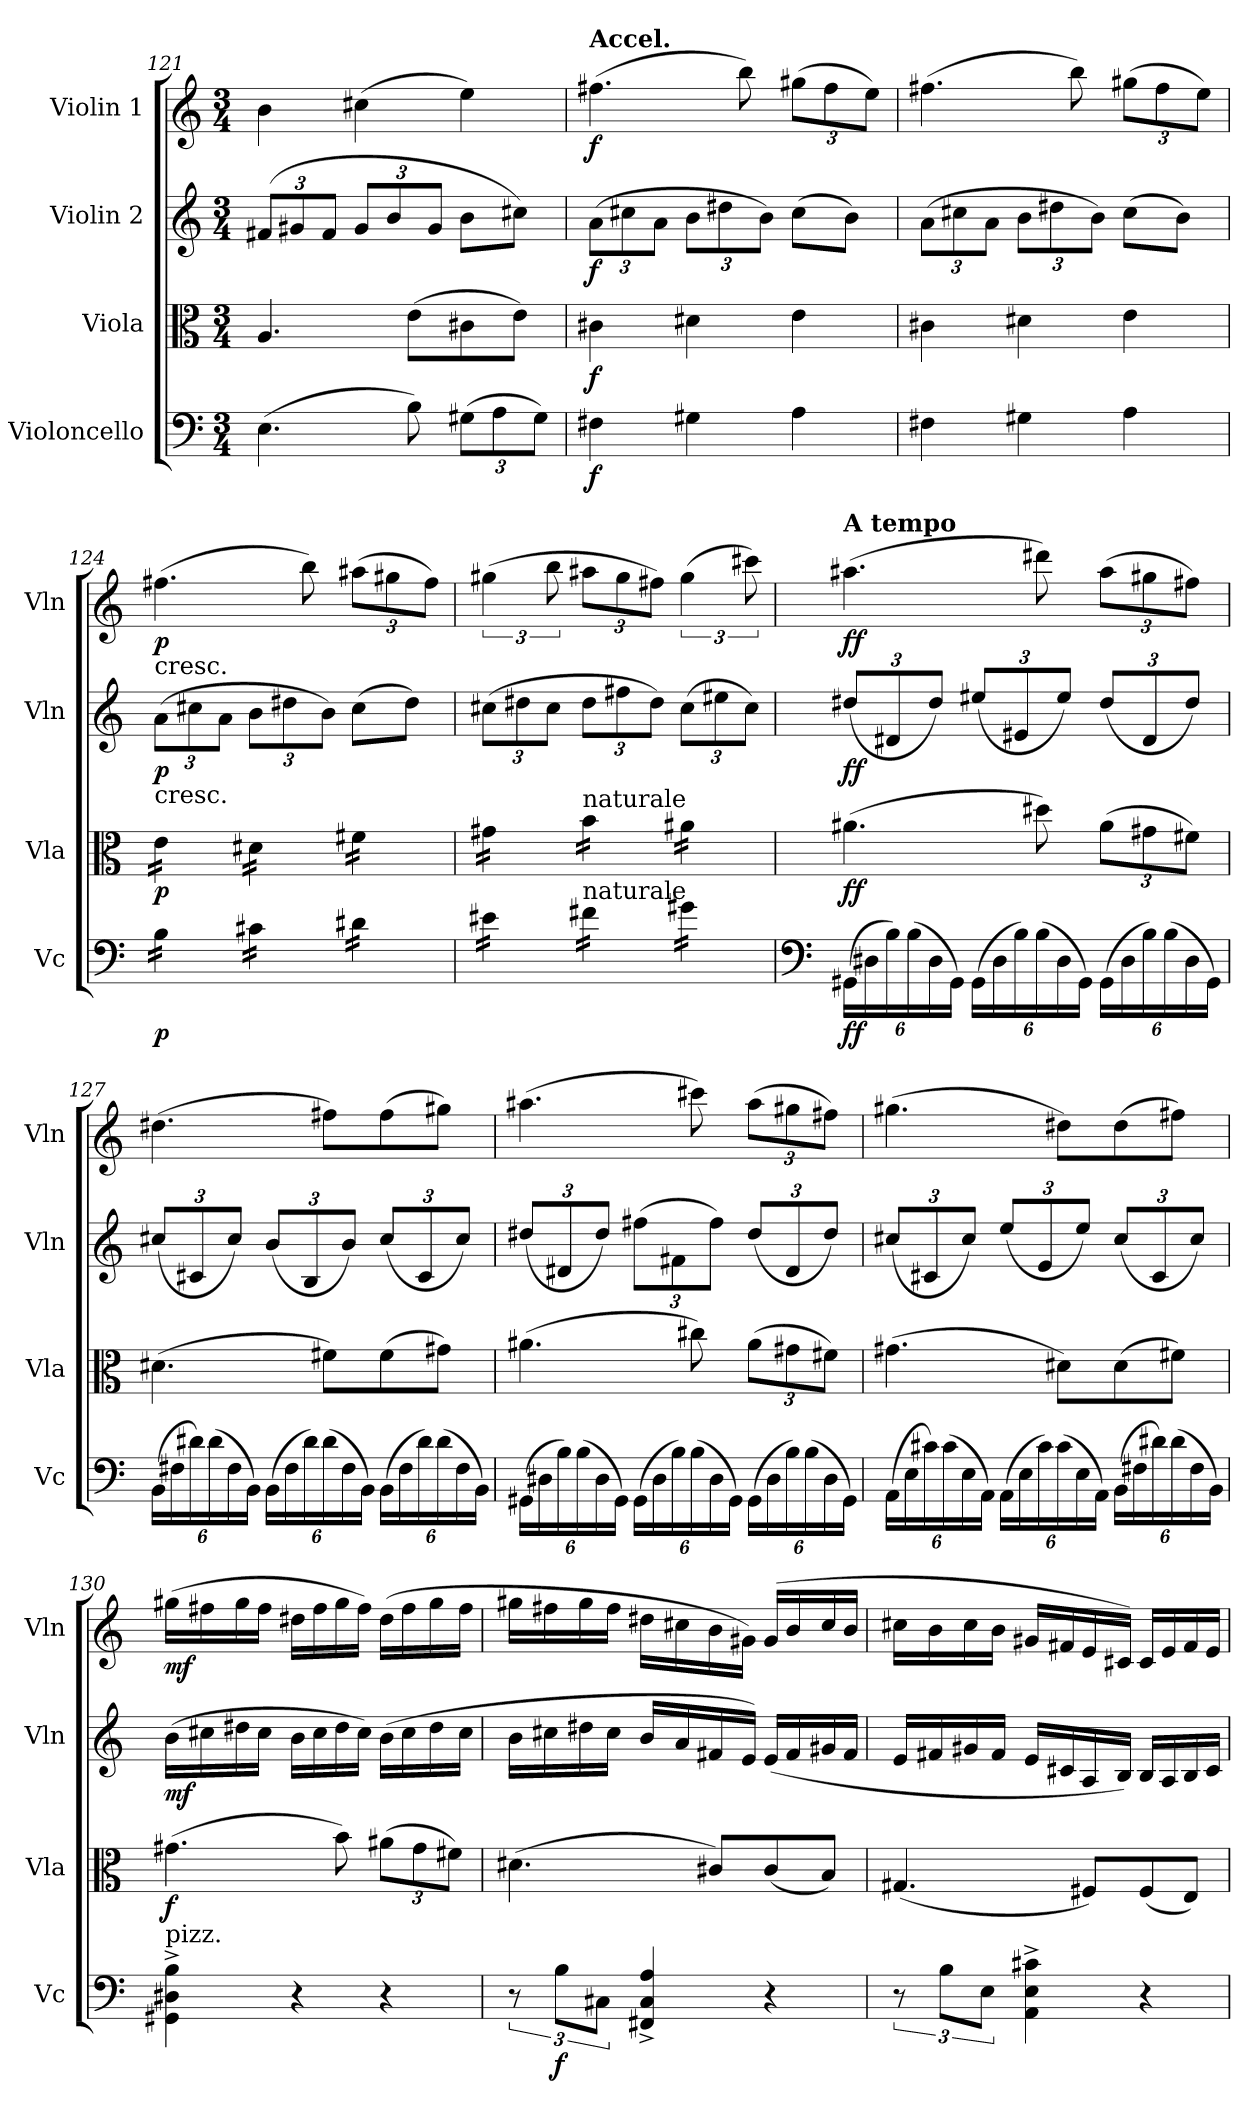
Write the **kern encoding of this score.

**kern	**dynam	**kern	**dynam	**kern	**dynam	**kern	**dynam
*part4	*part4	*part3	*part3	*part2	*part2	*part1	*part1
*staff4	*staff4	*staff3	*staff3	*staff2	*staff2	*staff1	*staff1
*I"Violoncello	*	*I"Viola	*	*I"Violin 2	*	*I"Violin 1	*
*I'Vc	*	*I'Vla	*	*I'Vln	*	*I'Vln	*
*clefF4	*	*clefC3	*	*clefG2	*	*clefG2	*
*k[]	*	*k[]	*	*k[]	*	*k[]	*
*M3/4	*	*M3/4	*	*M3/4	*	*M3/4	*
*	*	*	*	*Xbrackettup	*	*	*
=121	=121	=121	=121	=121	=121	=121	=121
(>4.E\	.	4.A/	.	(>12f#X/L	.	4b\	.
.	.	.	.	12g#X/	.	.	.
.	.	.	.	12f#/J	.	.	.
.	.	.	.	12g#/L	.	(>4cc#X\	.
.	.	.	.	12b/	.	.	.
8B\)	.	(>8e\L	.	.	.	.	.
.	.	.	.	12g#/J	.	.	.
*Xbrackettup	*	*	*	*	*	*	*
(>12G#X\L	.	8c#X\	.	8b\L	.	4ee\)	.
12A\	.	.	.	.	.	.	.
.	.	8e\J)	.	8cc#X\J)	.	.	.
12G#\J)	.	.	.	.	.	.	.
=122	=122	=122	=122	=122	=122	=122	=122
!	!	!	!	!	!	!LO:TX:a:B:t=Accel.	!
!	!LO:DY:b	!	!LO:DY:b	!	!LO:DY:b	!	!LO:DY:b
4F#X\	f	4c#X\	f	(>12a\L	f	(>4.ff#X\	f
.	.	.	.	12cc#X\	.	.	.
.	.	.	.	12a\J	.	.	.
4G#X\	.	4d#X\	.	12b\L	.	.	.
.	.	.	.	12dd#X\	.	.	.
.	.	.	.	.	.	8bb\)	.
.	.	.	.	12b\J)	.	.	.
*	*	*	*	*	*	*Xbrackettup	*
4A\	.	4e\	.	(>8cc#\L	.	(>12gg#X\L	.
.	.	.	.	.	.	12ff#\	.
.	.	.	.	8b\J)	.	.	.
.	.	.	.	.	.	12ee\J)	.
=123	=123	=123	=123	=123	=123	=123	=123
*	*	*	*	*	*	*MM100	*
4F#X\	.	4c#X\	.	(>12a\L	.	(>4.ff#X\	.
.	.	.	.	12cc#X\	.	.	.
.	.	.	.	12a\J	.	.	.
4G#X\	.	4d#X\	.	12b\L	.	.	.
.	.	.	.	12dd#X\	.	.	.
.	.	.	.	.	.	8bb\)	.
.	.	.	.	12b\J)	.	.	.
4A\	.	4e\	.	(>8cc#\L	.	(>12gg#X\L	.
.	.	.	.	.	.	12ff#\	.
.	.	.	.	8b\J)	.	.	.
.	.	.	.	.	.	12ee\J)	.
=124	=124	=124	=124	=124	=124	=124	=124
*	*	*	*	*	*	*MM104	*
!	!	!	!	!	!	!LO:TX:b:t=cresc.	!
!	!	!	!	!LO:TX:b:t=cresc.	!	!	!
!	!	!LO:TX:a:t=sul ponticello	!	!	!	!	!
!	!	!LO:TX:b:t=cresc.	!	!	!	!	!
!LO:TX:a:t=sul ponticello	!	!	!	!	!	!	!
!LO:TX:b:t=cresc.	!	!	!	!	!	!	!
!	!LO:DY:b	!	!LO:DY:b	!	!LO:DY:b	!	!LO:DY:b
*tremolo	*	*	*	*	*	*	*
*	*	*tremolo	*	*	*	*	*
16B\LL	p	16e\LL	p	(>12a\L	p	(>4.ff#X\	p
16B\	.	16e\	.	.	.	.	.
.	.	.	.	12cc#X\	.	.	.
16B\	.	16e\	.	.	.	.	.
.	.	.	.	12a\J	.	.	.
16B\JJ	.	16e\JJ	.	.	.	.	.
16c#X\LL	.	16d#X\LL	.	12b\L	.	.	.
16c#X\	.	16d#X\	.	.	.	.	.
.	.	.	.	12dd#X\	.	.	.
16c#X\	.	16d#X\	.	.	.	8bb\)	.
.	.	.	.	12b\J)	.	.	.
16c#X\JJ	.	16d#X\JJ	.	.	.	.	.
16d#X\LL	.	16f#X\LL	.	(>8cc#\L	.	(>12aa#X\L	.
16d#X\	.	16f#X\	.	.	.	.	.
.	.	.	.	.	.	12gg#X\	.
16d#X\	.	16f#X\	.	8dd#\J)	.	.	.
.	.	.	.	.	.	12ff#\J)	.
16d#X\JJ	.	16f#X\JJ	.	.	.	.	.
=125	=125	=125	=125	=125	=125	=125	=125
*	*	*	*	*	*	*brackettup	*
*	*	*	*	*	*	*MM107	*
16e#X\LL	.	16g#X\LL	.	(>12cc#X\L	.	(>6gg#X\	.
16e#X\	.	16g#X\	.	.	.	.	.
.	.	.	.	12dd#X\	.	.	.
16e#X\	.	16g#X\	.	.	.	.	.
.	.	.	.	12cc#\J	.	12bb\	.
16e#X\JJ	.	16g#X\JJ	.	.	.	.	.
*	*	*	*	*	*	*Xbrackettup	*
!	!	!LO:TX:a:t=naturale	!	!	!	!	!
!LO:TX:a:t=naturale	!	!	!	!	!	!	!
16f#X\LL	.	16b\LL	.	12dd#\L	.	12aa#X\L	.
16f#X\	.	16b\	.	.	.	.	.
.	.	.	.	12ff#X\	.	12gg#\	.
16f#X\	.	16b\	.	.	.	.	.
.	.	.	.	12dd#\J)	.	12ff#X\J)	.
16f#X\JJ	.	16b\JJ	.	.	.	.	.
*	*	*	*	*	*	*brackettup	*
16g#X\LL	.	16a#X\LL	.	(>12cc#\L	.	(>6gg#\	.
16g#X\	.	16a#X\	.	.	.	.	.
.	.	.	.	12ee#X\	.	.	.
16g#X\	.	16a#X\	.	.	.	.	.
.	.	.	.	12cc#\J)	.	12ccc#X\)	.
16g#X\JJ	.	16a#X\JJ	.	.	.	.	.
*	*	*Xtremolo	*	*	*	*	*
*Xtremolo	*	*	*	*	*	*	*
=126	=126	=126	=126	=126	=126	=126	=126
!!LO:REH:place=s1:a:B:fs=14:t=E
*clefF4	*	*	*	*	*	*	*
!	!	!	!	!	!	!LO:TX:a:B:t=A tempo	!
!	!LO:DY:b	!	!LO:DY:b	!	!LO:DY:b	!	!LO:DY:b
(>24GG#X\LL	ff	(>4.a#X\	ff	(<12dd#X/L	ff	(>4.aa#X\	ff
24D#X\	.	.	.	.	.	.	.
24B\)	.	.	.	12d#X/	.	.	.
(>24B\	.	.	.	.	.	.	.
24D#\	.	.	.	12dd#/J)	.	.	.
24GG#\JJ)	.	.	.	.	.	.	.
(>24GG#\LL	.	.	.	(<12ee#X/L	.	.	.
24D#\	.	.	.	.	.	.	.
24B\)	.	.	.	12e#X/	.	.	.
(>24B\	.	8dd#X\)	.	.	.	8ddd#X\)	.
24D#\	.	.	.	12ee#/J)	.	.	.
24GG#\JJ)	.	.	.	.	.	.	.
*	*	*Xbrackettup	*	*	*	*Xbrackettup	*
(>24GG#\LL	.	(>12a#\L	.	(<12dd#/L	.	(>12aa#\L	.
24D#\	.	.	.	.	.	.	.
24B\)	.	12g#X\	.	12d#/	.	12gg#X\	.
(>24B\	.	.	.	.	.	.	.
24D#\	.	12f#X\J)	.	12dd#/J)	.	12ff#X\J)	.
24GG#\JJ)	.	.	.	.	.	.	.
=127	=127	=127	=127	=127	=127	=127	=127
(>24BB\LL	.	(>4.d#X\	.	(<12cc#X/L	.	(>4.dd#X\	.
24F#X\	.	.	.	.	.	.	.
24d#X\)	.	.	.	12c#X/	.	.	.
(>24d#\	.	.	.	.	.	.	.
24F#\	.	.	.	12cc#/J)	.	.	.
24BB\JJ)	.	.	.	.	.	.	.
(>24BB\LL	.	.	.	(<12b/L	.	.	.
24F#\	.	.	.	.	.	.	.
24d#\)	.	.	.	12B/	.	.	.
(>24d#\	.	8f#X\L)	.	.	.	8ff#X\L)	.
24F#\	.	.	.	12b/J)	.	.	.
24BB\JJ)	.	.	.	.	.	.	.
(>24BB\LL	.	(>8f#\	.	(<12cc#/L	.	(>8ff#\	.
24F#\	.	.	.	.	.	.	.
24d#\)	.	.	.	12c#/	.	.	.
(>24d#\	.	8g#X\J)	.	.	.	8gg#X\J)	.
24F#\	.	.	.	12cc#/J)	.	.	.
24BB\JJ)	.	.	.	.	.	.	.
=128	=128	=128	=128	=128	=128	=128	=128
(>24GG#X\LL	.	(>4.a#X\	.	(<12dd#X/L	.	(>4.aa#X\	.
24D#X\	.	.	.	.	.	.	.
24B\)	.	.	.	12d#X/	.	.	.
(>24B\	.	.	.	.	.	.	.
24D#\	.	.	.	12dd#/J)	.	.	.
24GG#\JJ)	.	.	.	.	.	.	.
(>24GG#\LL	.	.	.	(>12ff#X\L	.	.	.
24D#\	.	.	.	.	.	.	.
24B\)	.	.	.	12f#X\	.	.	.
(>24B\	.	8cc#X\)	.	.	.	8ccc#X\)	.
24D#\	.	.	.	12ff#\J)	.	.	.
24GG#\JJ)	.	.	.	.	.	.	.
(>24GG#\LL	.	(>12a#\L	.	(<12dd#/L	.	(>12aa#\L	.
24D#\	.	.	.	.	.	.	.
24B\)	.	12g#X\	.	12d#/	.	12gg#X\	.
(>24B\	.	.	.	.	.	.	.
24D#\	.	12f#X\J)	.	12dd#/J)	.	12ff#X\J)	.
24GG#\JJ)	.	.	.	.	.	.	.
=129	=129	=129	=129	=129	=129	=129	=129
(>24AA\LL	.	(>4.g#X\	.	(<12cc#X/L	.	(>4.gg#X\	.
24E\	.	.	.	.	.	.	.
24c#X\)	.	.	.	12c#X/	.	.	.
(>24c#\	.	.	.	.	.	.	.
24E\	.	.	.	12cc#/J)	.	.	.
24AA\JJ)	.	.	.	.	.	.	.
(>24AA\LL	.	.	.	(<12ee/L	.	.	.
24E\	.	.	.	.	.	.	.
24c#\)	.	.	.	12e/	.	.	.
(>24c#\	.	8d#X\L)	.	.	.	8dd#X\L)	.
24E\	.	.	.	12ee/J)	.	.	.
24AA\JJ)	.	.	.	.	.	.	.
(>24BB\LL	.	(>8d#\	.	(<12cc#/L	.	(>8dd#\	.
24F#X\	.	.	.	.	.	.	.
24d#X\)	.	.	.	12c#/	.	.	.
(>24d#\	.	8f#X\J)	.	.	.	8ff#X\J)	.
24F#\	.	.	.	12cc#/J)	.	.	.
24BB\JJ)	.	.	.	.	.	.	.
=130	=130	=130	=130	=130	=130	=130	=130
!LO:TX:a:t=pizz.	!	!	!	!	!	!	!
!	!	!	!LO:DY:b	!	!LO:DY:b	!	!LO:DY:b
4GG#X\^ 4D#X\^ 4B\^	.	(>4.g#X\	f	(>16b\LL	mf	(>16gg#X\LL	mf
.	.	.	.	16cc#X\	.	16ff#X\	.
.	.	.	.	16dd#X\	.	16gg#\	.
.	.	.	.	16cc#\JJ	.	16ff#\JJ	.
4r	.	.	.	16b\LL	.	16dd#X\LL	.
.	.	.	.	16cc#\	.	16ff#\	.
.	.	8b\)	.	16dd#\	.	16gg#\	.
.	.	.	.	16cc#\JJ)	.	16ff#\JJ)	.
4r	.	(>12a#X\L	.	(>16b\LL	.	(>16dd#\LL	.
.	.	.	.	16cc#\	.	16ff#\	.
.	.	12g#\	.	.	.	.	.
.	.	.	.	16dd#\	.	16gg#\	.
.	.	12f#X\J)	.	.	.	.	.
.	.	.	.	16cc#\JJ	.	16ff#\JJ	.
=131	=131	=131	=131	=131	=131	=131	=131
*brackettup	*	*	*	*	*	*	*
12r	.	(>4.d#X\	.	16b\LL	.	16gg#X\LL	.
.	.	.	.	16cc#X\	.	16ff#X\	.
!	!LO:DY:b	!	!	!	!	!	!
12B\L	f	.	.	.	.	.	.
.	.	.	.	16dd#X\	.	16gg#\	.
12C#X\J	.	.	.	.	.	.	.
.	.	.	.	16cc#\JJ	.	16ff#\JJ	.
4FF#X/^ 4C#/^ 4A/^	.	.	.	16b/LL	.	16dd#X\LL	.
.	.	.	.	16a/	.	16cc#X\	.
.	.	8c#X/L)	.	16f#X/	.	16b\	.
.	.	.	.	16e/JJ)	.	16g#X\JJ)	.
4r	.	(<8c#/	.	(>16e/LL	.	(>16g#/LL	.
.	.	.	.	16f#/	.	16b/	.
.	.	8B/J)	.	16g#X/	.	16cc#/	.
.	.	.	.	16f#/JJ	.	16b/JJ	.
=132	=132	=132	=132	=132	=132	=132	=132
12r	.	(<4.G#X/	.	16e/LL	.	16cc#X\LL	.
.	.	.	.	16f#X/	.	16b\	.
12B\L	.	.	.	.	.	.	.
.	.	.	.	16g#X/	.	16cc#\	.
12E\J	.	.	.	.	.	.	.
.	.	.	.	16f#/JJ	.	16b\JJ	.
4AA\^ 4E\^ 4c#X\^	.	.	.	16e/LL	.	16g#X/LL	.
.	.	.	.	16c#X/	.	16f#X/	.
.	.	8F#X/L)	.	16A/	.	16e/	.
.	.	.	.	16B/JJ)	.	16c#X/JJ)	.
4r	.	(<8F#/	.	16B/LL	.	16c#/LL	.
.	.	.	.	16A/	.	16e/	.
.	.	8E/J)	.	16B/	.	16f#/	.
.	.	.	.	16c#/JJ	.	16e/JJ	.
=	=	=	=	=	=	=	=
*-	*-	*-	*-	*-	*-	*-	*-
